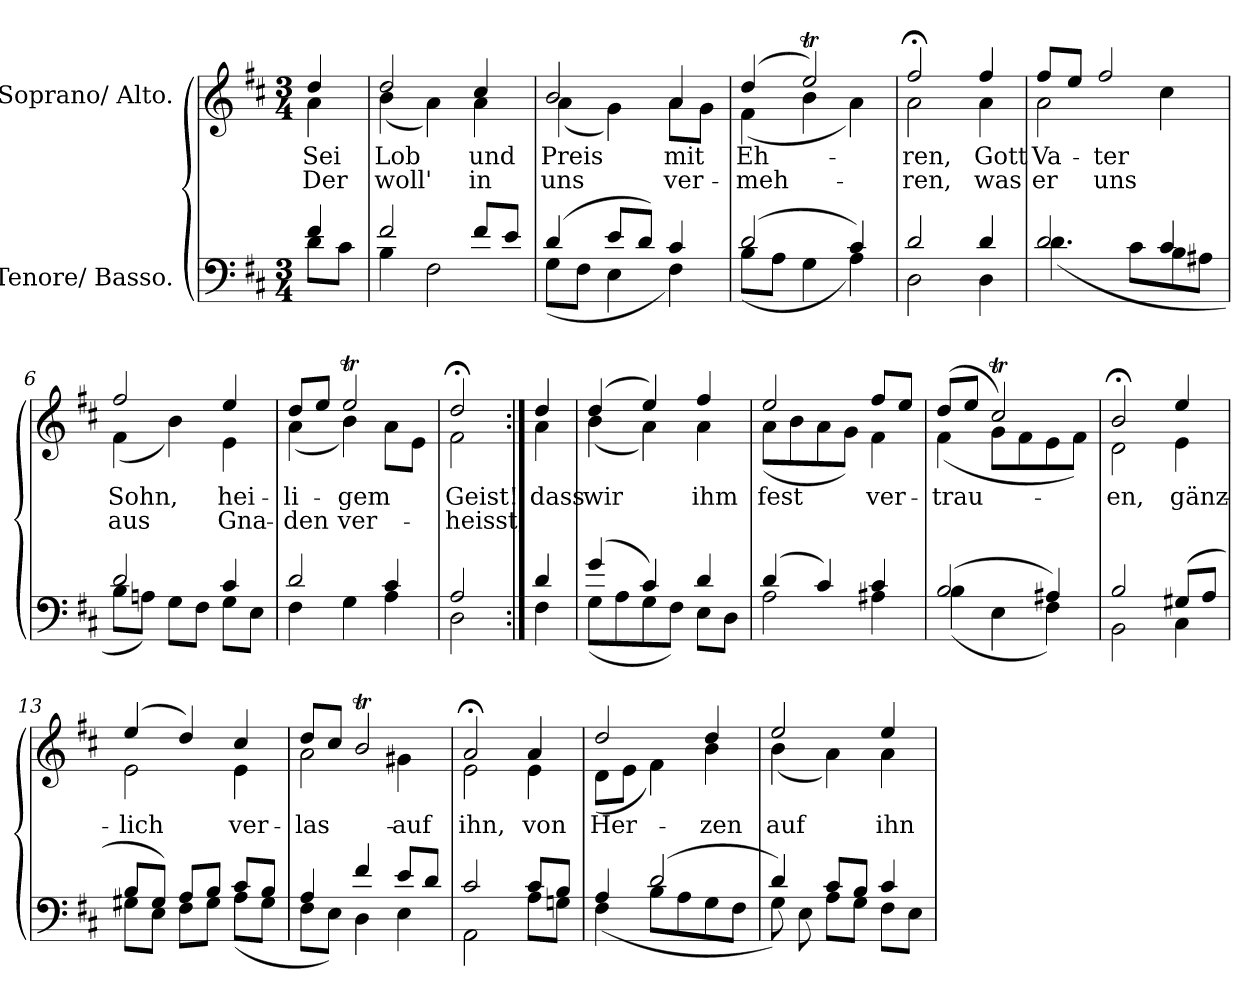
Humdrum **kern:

**kern	**kern	**text	**text
*part2	*part1	*part1	*part1
*staff2	*staff1	*staff1	*staff1
*I"Tenore/ Basso.	*I"Soprano/ Alto.	*	*
*clefF4	*clefG2	*	*
*k[f#c#]	*k[f#c#]	*	*
*M3/4	*M3/4	*	*
=	=	=	=
*^	*	*	*
!	!	!	!LO:LY:b	!LO:LY:b
*	*	*^	*	*
4f#/	8d\L	4dd/	4a\	Sei	Der
.	8c#\J	.	.	.	.
=1	=1	=1	=1	=1	=1
!	!	!	!	!LO:LY:b	!LO:LY:b
2f#/	4B\	2dd/	(4b\	Lob	woll'
.	2F#\	.	4a\)	.	.
!	!	!	!	!LO:LY:b	!LO:LY:b
8f#/L	.	4cc#/	4a\	und	in
8e/J	.	.	.	.	.
=2	=2	=2	=2	=2	=2
!	!	!	!	!LO:LY:b	!LO:LY:b
(4d/	(8G\L	2b/	(4a\	Preis	uns
.	8F#\J	.	.	.	.
8e/L	4E\	.	4g\)	.	.
8d/J)	.	.	.	.	.
!	!	!	!	!LO:LY:b	!LO:LY:b
4c#/	4F#\)	4a/	8a\L	mit	ver-
.	.	.	8g\J	.	.
=3	=3	=3	=3	=3	=3
!	!	!	!	!LO:LY:b	!LO:LY:b
(2d/	(8B\L	(4dd/	(4f#\	Eh-	-meh-
.	8A\J	.	.	.	.
.	4G\	2eeT/)	4b\	.	.
4c#/)	4A\)	.	4a\)	.	.
=4	=4	=4	=4	=4	=4
!	!	!	!	!LO:LY:b	!LO:LY:b
2d/	2D\	2ff#;</	2a\	-ren,	-ren,
!	!	!	!	!LO:LY:b	!LO:LY:b
4d/	4D\	4ff#/	4a\	Gott	was
=5	=5	=5	=5	=5	=5
!	!	!	!	!LO:LY:b	!LO:LY:b
2d/	(4.d\	8ff#/L	2a\	Va-	er
.	.	8ee/J	.	.	.
!	!	!	!	!LO:LY:b	!LO:LY:b
.	.	2ff#/	.	-ter	uns
.	8c#\L	.	.	.	.
4c#/	8B\	.	4cc#\	.	.
.	8A#X\J	.	.	.	.
=6	=6	=6	=6	=6	=6
!	!	!	!	!LO:LY:b	!LO:LY:b
2d/	8B\L	2ff#/	(4f#\	Sohn,	aus
.	8An\J)	.	.	.	.
.	8G\L	.	4b\)	.	.
.	8F#\J	.	.	.	.
!	!	!	!	!LO:LY:b	!LO:LY:b
4c#/	8G\L	4ee/	4e\	hei-	Gna-
.	8E\J	.	.	.	.
=7	=7	=7	=7	=7	=7
!	!	!	!	!LO:LY:b	!LO:LY:b
2d/	4F#\	8dd/L	(4a\	-li-	-den
.	.	8ee/J	.	.	.
!	!	!	!	!LO:LY:b	!LO:LY:b
.	4G\	2eeT/	4b\)	-gem	ver-
4c#/	4A\	.	8a\L	.	.
.	.	.	8e\J	.	.
=8	=8	=8	=8	=8	=8
!	!	!	!	!LO:LY:b	!LO:LY:b
2A/	2D\	2dd;</	2f#\	Geist!	-heisst,
!!LO:LB:g=z	!!
=8X1:|!	=8X1:|!	=8X1:|!	=8X1:|!	=8X1:|!	=8X1:|!
!	!	!	!	!LO:LY:b	!
4d/	4F#\	4dd/	4a\	dass	.
=9	=9	=9	=9	=9	=9
!	!	!	!	!LO:LY:b	!
(4g/	(8G\L	(4dd/	(4b\	wir	.
.	8A\	.	.	.	.
4c#/)	8G\	4ee/)	4a\)	.	.
.	8F#\J)	.	.	.	.
!	!	!	!	!LO:LY:b	!
4d/	8E\L	4ff#/	4a\	ihm	.
.	8D\J	.	.	.	.
=10	=10	=10	=10	=10	=10
!	!	!	!	!LO:LY:b	!
(4d/	2A\	2ee/	(8a\L	fest	.
.	.	.	8b\	.	.
4c#/)	.	.	8a\	.	.
.	.	.	8g\J)	.	.
!	!	!	!	!LO:LY:b	!
4c#/	4A#X\	8ff#/L	4f#\	ver-	.
.	.	8ee/J	.	.	.
=11	=11	=11	=11	=11	=11
!	!	!	!	!LO:LY:b	!
(2B/	(4B\	(8dd/L	(4f#\	-trau-	.
.	.	8ee/J	.	.	.
.	4E\	2cc#t/)	8g\L	.	.
.	.	.	8f#\	.	.
4A#X/)	4F#\)	.	8e\	.	.
.	.	.	8f#\J)	.	.
=12	=12	=12	=12	=12	=12
!	!	!	!	!LO:LY:b	!
2B/	2BB\	2b;</	2d\	-en,	.
!	!	!	!	!LO:LY:b	!
(8G#X/L	4C#\	4ee/	4e\	gänz-	.
8A/J	.	.	.	.	.
=13	=13	=13	=13	=13	=13
!	!	!	!	!LO:LY:b	!
8B/L	8G#X\L	(4ee/	2e\	-lich	.
8G#/J)	8E\J	.	.	.	.
8A/L	8F#\L	4dd/)	.	.	.
8B/J	8G#\J	.	.	.	.
!	!	!	!	!LO:LY:a	!
!	!	!	!	!LO:LY:b	!
8c#/L	(8A\L	4cc#/	4e\	ver-	.
8B/J	8G#\J	.	.	.	.
!!LO:LB:g=z	!!
=14	=14	=14	=14	=14	=14
!	!	!	!	!LO:LY:a	!
!	!	!	!	!LO:LY:b	!
4A/	8F#\L	8dd/L	2a\	-las-	.
.	8E\J)	8cc#/J	.	.	.
4f#/	4D\	2bT/	.	.	.
!	!	!	!	!LO:LY:b	!
8e/L	4E\	.	4g#X\	auf	.
8d/J	.	.	.	.	.
=15	=15	=15	=15	=15	=15
!	!	!	!	!LO:LY:b	!
2c#/	2AA\	2a;</	2e\	ihn,	.
!	!	!	!	!LO:LY:b	!
8c#/L	8A\L	4a/	4e\	von	.
8B/J	8Gn\J	.	.	.	.
=16	=16	=16	=16	=16	=16
!	!	!	!	!LO:LY:b	!
4A/	(4F#\	2dd/	(8d\L	Her-	.
.	.	.	8e\J	.	.
(2d/	8B\L	.	4f#\)	.	.
.	8A\	.	.	.	.
!	!	!	!	!LO:LY:b	!
.	8G\	4dd/	4b\	-zen	.
.	8F#\J	.	.	.	.
=17	=17	=17	=17	=17	=17
!	!	!	!	!LO:LY:b	!
4d/)	8G\)	2ee/	(4b\	auf	.
.	8E\	.	.	.	.
8c#/L	8A\L	.	4a\)	.	.
8B/J	8G\J	.	.	.	.
!	!	!	!	!LO:LY:b	!
4c#/	8F#\L	4ee/	4a\	ihn	.
.	8E\J	.	.	.	.
*v	*v	*	*	*	*
*	*v	*v	*	*
=	=	=	=
*-	*-	*-	*-
